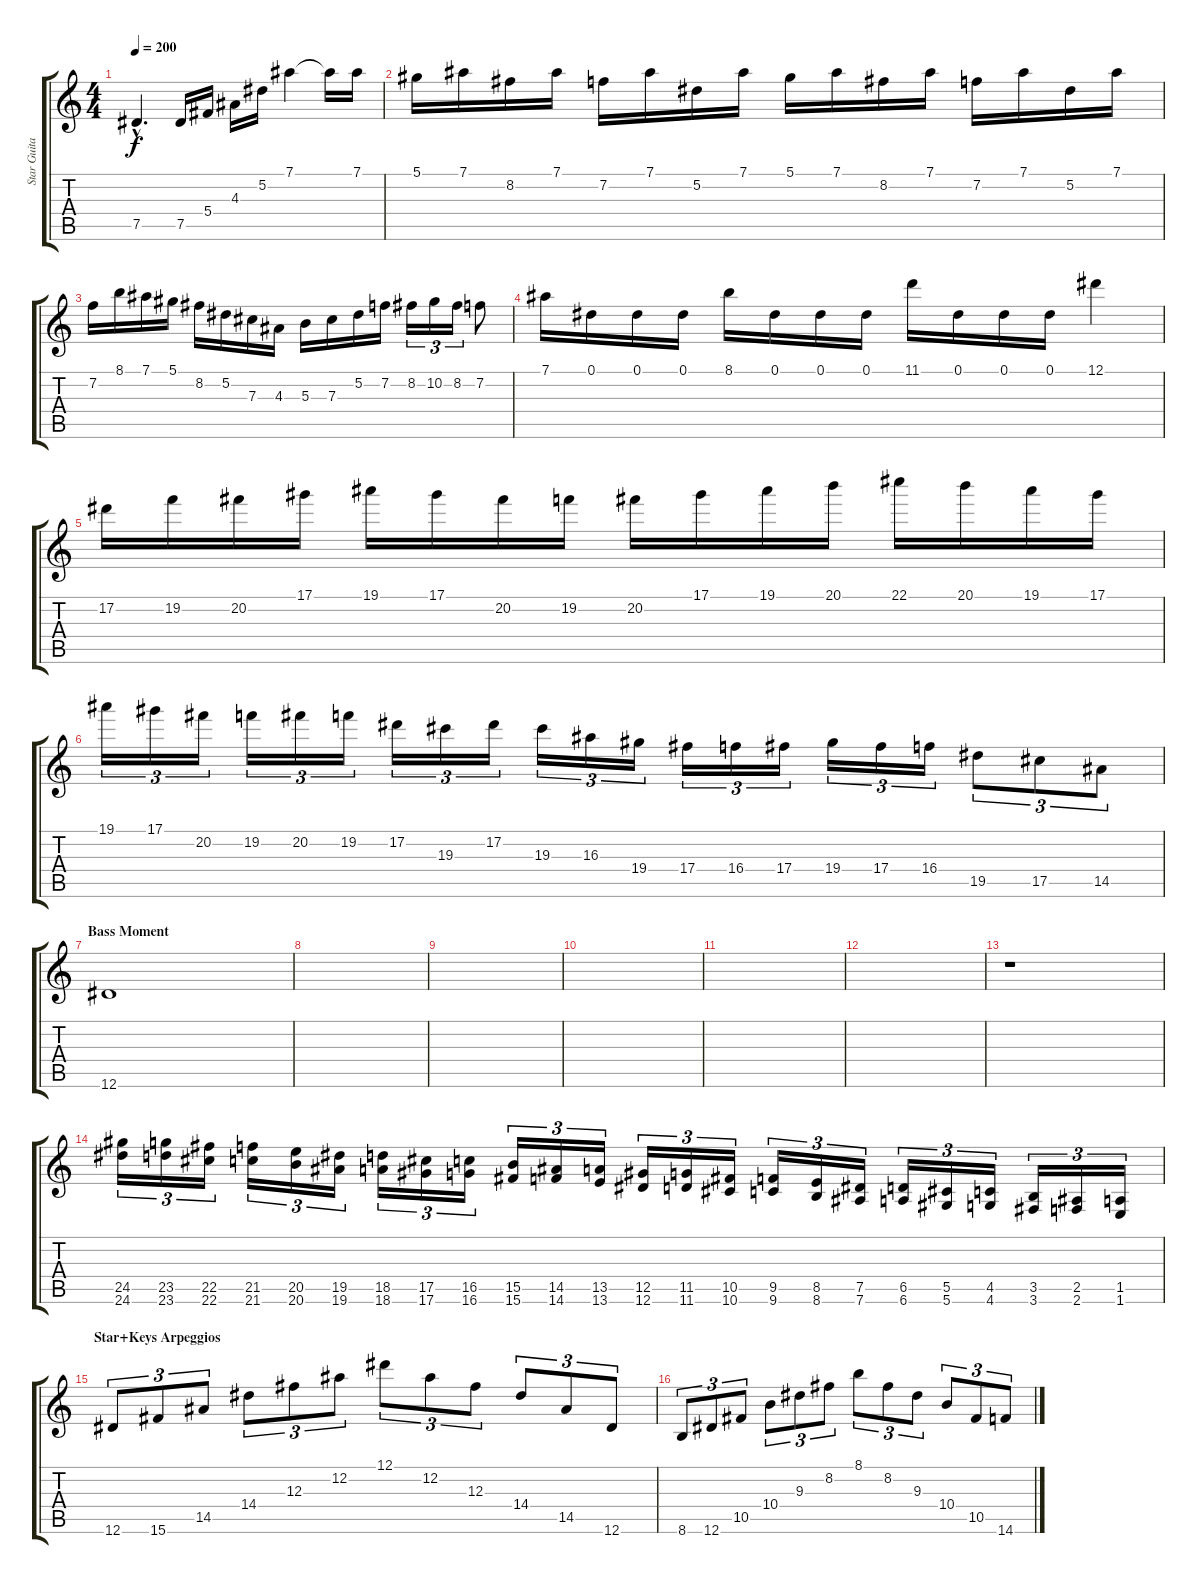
\track ("Star Guitarist" "Star Guita") {instrument distortionguitar}
\staff {score tabs}
\tuning (Eb4 Bb3 Gb3 Db3 Ab2 Eb2) {hide}
\ts (4 4)
\tempo 200
\clef g2
\ks c
7.5{hac}.4{d dy f} 7.5.16 5.4.16 4.3.16 5.2.16 7.1.4 7.1{t}.16 7.1.16 |
5.1.16 7.1.16 8.2.16 7.1.16 7.2.16 7.1.16 5.2.16 7.1.16 5.1.16 7.1.16 8.2.16 7.1.16 7.2.16 7.1.16 5.2.16 7.1.16 |
7.2.16 8.1.16 7.1.16 5.1.16 8.2.16 5.2.16 7.3.16 4.3.16 5.3.16 7.3.16 5.2.16 7.2.16 8.2.16{tu (3 2)} 10.2.16{tu (3 2)} 8.2.16{tu (3 2)} 7.2.8 |
7.1.16 0.1.16 0.1.16 0.1.16 8.1.16 0.1.16 0.1.16 0.1.16 11.1.16 0.1.16 0.1.16 0.1.16 12.1.4 |
17.2.16 19.2.16 20.2.16 17.1.16 19.1.16 17.1.16 20.2.16 19.2.16 20.2.16 17.1.16 19.1.16 20.1.16 22.1.16 20.1.16 19.1.16 17.1.16 |
19.1.16{tu (3 2)} 17.1.16{tu (3 2)} 20.2.16{tu (3 2)} 19.2.16{tu (3 2)} 20.2.16{tu (3 2)} 19.2.16{tu (3 2)} 17.2.16{tu (3 2)} 19.3.16{tu (3 2)} 17.2.16{tu (3 2)} 19.3.16{tu (3 2)} 16.3.16{tu (3 2)} 19.4.16{tu (3 2)} 17.4.16{tu (3 2)} 16.4.16{tu (3 2)} 17.4.16{tu (3 2)} 19.4.16{tu (3 2)} 17.4.16{tu (3 2)} 16.4.16{tu (3 2)} 19.5.8{tu (3 2)} 17.5.8{tu (3 2)} 14.5.8{tu (3 2)} |
\section ("" "Bass Moment")
12.6.1 |
|
|
|
|
|
r.1{balance 16 instrument guitarfretnoise} |
(24.5 24.6).16{tu (3 2) balance 0} (23.5 23.6).16{tu (3 2)} (22.5 22.6).16{tu (3 2)} (21.5 21.6).16{tu (3 2)} (20.5 20.6).16{tu (3 2)} (19.5 19.6).16{tu (3 2)} (18.5 18.6).16{tu (3 2)} (17.5 17.6).16{tu (3 2)} (16.5 16.6).16{tu (3 2)} (15.5 15.6).16{tu (3 2)} (14.5 14.6).16{tu (3 2)} (13.5 13.6).16{tu (3 2)} (12.5 12.6).16{tu (3 2)} (11.5 11.6).16{tu (3 2)} (10.5 10.6).16{tu (3 2)} (9.5 9.6).16{tu (3 2)} (8.5 8.6).16{tu (3 2)} (7.5 7.6).16{tu (3 2)} (6.5 6.6).16{tu (3 2)} (5.5 5.6).16{tu (3 2)} (4.5 4.6).16{tu (3 2)} (3.5 3.6).16{tu (3 2)} (2.5 2.6).16{tu (3 2)} (1.5 1.6).16{tu (3 2)} |
\section ("" "Star+Keys Arpeggios")
12.6.8{tu (3 2) volume 16 balance 8 instrument overdrivenguitar} 15.6.8{tu (3 2)} 14.5.8{tu (3 2)} 14.4.8{tu (3 2)} 12.3.8{tu (3 2)} 12.2.8{tu (3 2)} 12.1.8{tu (3 2)} 12.2.8{tu (3 2)} 12.3.8{tu (3 2)} 14.4.8{tu (3 2)} 14.5.8{tu (3 2)} 12.6.8{tu (3 2)} |
8.6.8{tu (3 2)} 12.6.8{tu (3 2)} 10.5.8{tu (3 2)} 10.4.8{tu (3 2)} 9.3.8{tu (3 2)} 8.2.8{tu (3 2)} 8.1.8{tu (3 2)} 8.2.8{tu (3 2)} 9.3.8{tu (3 2)} 10.4.8{tu (3 2)} 10.5.8{tu (3 2)} 14.6.8{tu (3 2)}
